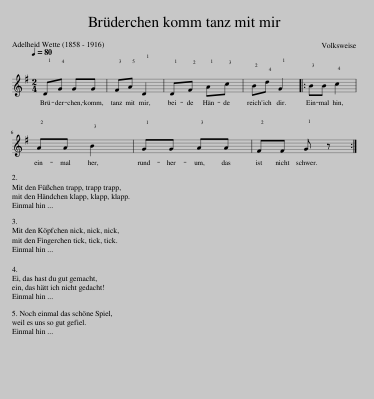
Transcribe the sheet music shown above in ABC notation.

X:1
L:1/8
Q:1/4=80
M:2/4
I:linebreak $
K:G
V:1 treble
V:1
 !1!D!4!G GG | !3!F!5!A !1!D2 | !1!D!2!F !1!A!3!c | !2!B!4!d !1!G2 |: !3!BB !4!c2 |$ %5
 !2!AA !3!B2 | !1!GG !3!AA | !2!FF !1!G z :| %8
